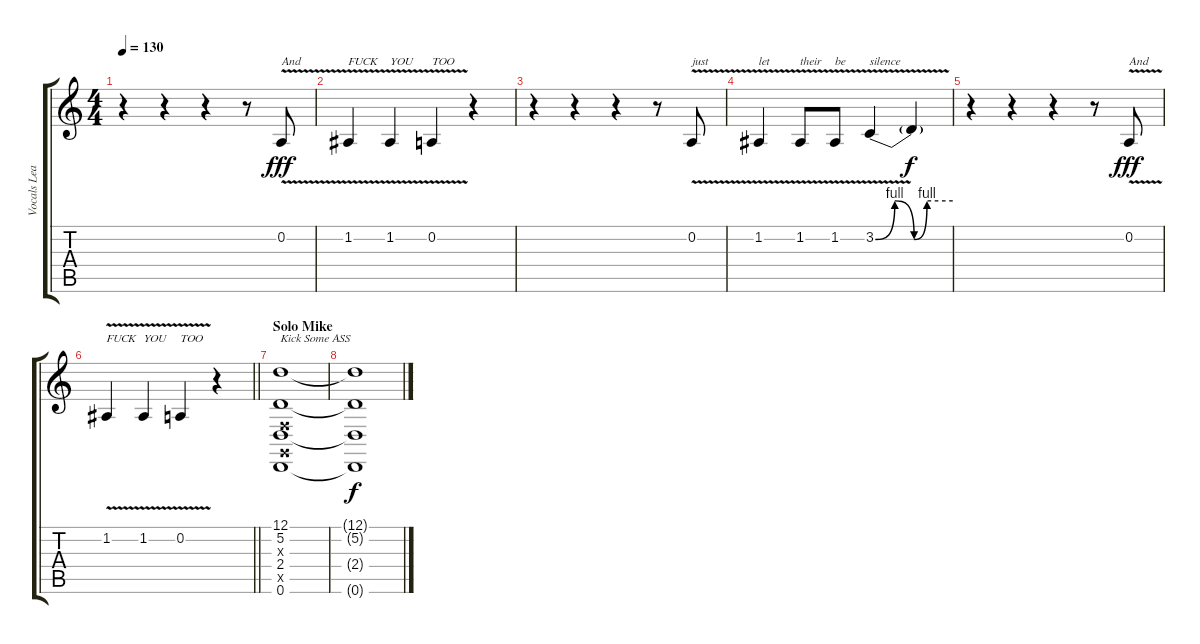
\track ("Vocals Lead" "Vocals Lea") {instrument tenorsax}
\staff {score tabs}
\tuning (D4 A3 F3 C3 G2 D2) {hide}
\ts (4 4)
\tempo 130
\clef g2
\ks c
r.4{dy fff} r.4 r.4 r.8 0.2{v}.8{txt "And"} |
1.2{v}.4{txt "FUCK"} 1.2{v}.4{txt "YOU"} 0.2{v}.4{txt "TOO"} r.4 |
r.4 r.4 r.4 r.8 0.2{v}.8{txt "just"} |
1.2{v}.4{txt "let"} 1.2{v}.8{txt "their"} 1.2{v}.8{txt "be"} 3.2{be (custom 0 0 15 4 30 0 40 4 60 4) v}.4{txt "silence"} 3.2{t}.4{dy f} |
r.4 r.4 r.4 r.8 0.2{v}.8{txt "And" dy fff} |
\barLineRight lightlight
1.2{v}.4{txt "FUCK"} 1.2{v}.4{txt "YOU"} 0.2{v}.4{txt "TOO"} r.4 |
\section ("" "Solo Mike")
(12.1 5.2 0.3{x} 2.4 0.5{x} 0.6).1{txt "Kick Some ASS" volume 0} |
(12.1{t} 5.2{t} 2.4{t} 0.6{t}).1{dy f}
